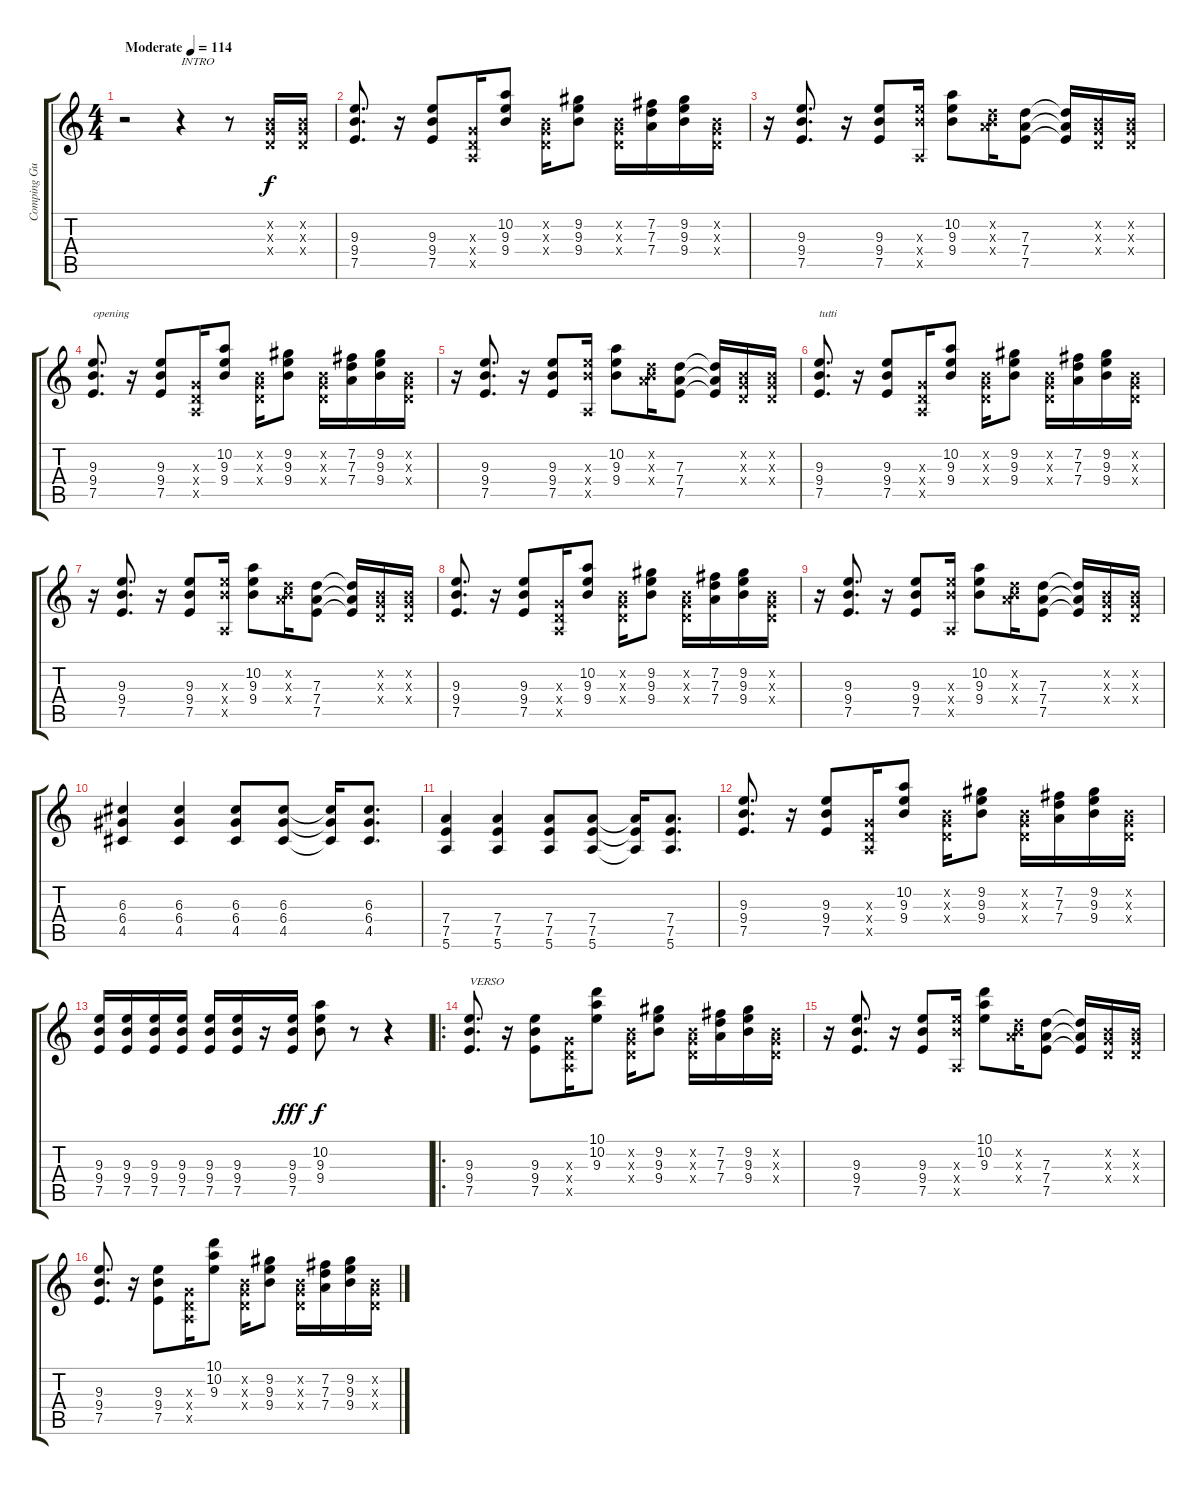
\track ("Comping Guitar 1" "Comping Gu") {instrument overdrivenguitar}
\staff {score tabs}
\tuning (E4 B3 G3 D3 A2 E2) {hide}
\ts (4 4)
\tempo (114 "Moderate")
\clef g2
\ks c
r.2{dy f instrument overdrivenguitar} r.4{txt "INTRO"} r.8 (0.2{x} 0.3{x} 0.4{x}).16 (0.2{x} 0.3{x} 0.4{x}).16 |
(9.3 9.4 7.5).8{d} r.16 (9.3 9.4 7.5).8 (0.3{x} 0.4{x} 0.5{x}).16 (10.2 9.3 9.4).8 (0.2{x} 0.3{x} 0.4{x}).16 (9.2 9.3 9.4).8 (0.2{x} 0.3{x} 0.4{x}).16 (7.2 7.3 7.4).16 (9.2 9.3 9.4).16 (0.2{x} 0.3{x} 0.4{x}).16 |
r.16 (9.3 9.4 7.5).8{d} r.16 (9.3 9.4 7.5).8 (9.3{x} 9.4{x} 0.5{x}).16 (10.2 9.3 9.4).8 (0.2{x} 7.3{x} 7.4{x}).16 (7.3 7.4 7.5).8 (7.3{t} 7.4{t} 7.5{t}).16 (0.2{x} 0.3{x} 0.4{x}).16 (0.2{x} 0.3{x} 0.4{x}).16 |
(9.3 9.4 7.5).8{d txt "opening"} r.16 (9.3 9.4 7.5).8 (0.3{x} 0.4{x} 0.5{x}).16 (10.2 9.3 9.4).8 (0.2{x} 0.3{x} 0.4{x}).16 (9.2 9.3 9.4).8 (0.2{x} 0.3{x} 0.4{x}).16 (7.2 7.3 7.4).16 (9.2 9.3 9.4).16 (0.2{x} 0.3{x} 0.4{x}).16 |
r.16 (9.3 9.4 7.5).8{d} r.16 (9.3 9.4 7.5).8 (9.3{x} 9.4{x} 0.5{x}).16 (10.2 9.3 9.4).8 (0.2{x} 7.3{x} 7.4{x}).16 (7.3 7.4 7.5).8 (7.3{t} 7.4{t} 7.5{t}).16 (0.2{x} 0.3{x} 0.4{x}).16 (0.2{x} 0.3{x} 0.4{x}).16 |
(9.3 9.4 7.5).8{d txt "tutti"} r.16 (9.3 9.4 7.5).8 (0.3{x} 0.4{x} 0.5{x}).16 (10.2 9.3 9.4).8 (0.2{x} 0.3{x} 0.4{x}).16 (9.2 9.3 9.4).8 (0.2{x} 0.3{x} 0.4{x}).16 (7.2 7.3 7.4).16 (9.2 9.3 9.4).16 (0.2{x} 0.3{x} 0.4{x}).16 |
r.16 (9.3 9.4 7.5).8{d} r.16 (9.3 9.4 7.5).8 (9.3{x} 9.4{x} 0.5{x}).16 (10.2 9.3 9.4).8 (0.2{x} 7.3{x} 7.4{x}).16 (7.3 7.4 7.5).8 (7.3{t} 7.4{t} 7.5{t}).16 (0.2{x} 0.3{x} 0.4{x}).16 (0.2{x} 0.3{x} 0.4{x}).16 |
(9.3 9.4 7.5).8{d} r.16 (9.3 9.4 7.5).8 (0.3{x} 0.4{x} 0.5{x}).16 (10.2 9.3 9.4).8 (0.2{x} 0.3{x} 0.4{x}).16 (9.2 9.3 9.4).8 (0.2{x} 0.3{x} 0.4{x}).16 (7.2 7.3 7.4).16 (9.2 9.3 9.4).16 (0.2{x} 0.3{x} 0.4{x}).16 |
r.16 (9.3 9.4 7.5).8{d} r.16 (9.3 9.4 7.5).8 (9.3{x} 9.4{x} 0.5{x}).16 (10.2 9.3 9.4).8 (0.2{x} 7.3{x} 7.4{x}).16 (7.3 7.4 7.5).8 (7.3{t} 7.4{t} 7.5{t}).16 (0.2{x} 0.3{x} 0.4{x}).16 (0.2{x} 0.3{x} 0.4{x}).16 |
(6.3 6.4 4.5).4 (6.3 6.4 4.5).4 (6.3 6.4 4.5).8 (6.3 6.4 4.5).8 (6.3{t} 6.4{t} 4.5{t}).16 (6.3 6.4 4.5).8{d} |
(7.4 7.5 5.6).4 (7.4 7.5 5.6).4 (7.4 7.5 5.6).8 (7.4 7.5 5.6).8 (7.4{t} 7.5{t} 5.6{t}).16 (7.4 7.5 5.6).8{d} |
(9.3 9.4 7.5).8{d} r.16 (9.3 9.4 7.5).8 (0.3{x} 0.4{x} 0.5{x}).16 (10.2 9.3 9.4).8 (0.2{x} 0.3{x} 0.4{x}).16 (9.2 9.3 9.4).8 (0.2{x} 0.3{x} 0.4{x}).16 (7.2 7.3 7.4).16 (9.2 9.3 9.4).16 (0.2{x} 0.3{x} 0.4{x}).16 |
(9.3 9.4 7.5).16 (9.3 9.4 7.5).16 (9.3 9.4 7.5).16 (9.3 9.4 7.5).16 (9.3 9.4 7.5).16 (9.3 9.4 7.5).16 r.16 (9.3 9.4 7.5).16{dy fff} (10.2 9.3 9.4).8{dy f} r.8 r.4 |
\ro
(9.3 9.4 7.5).8{d txt "VERSO"} r.16 (9.3 9.4 7.5).8 (0.3{x} 0.4{x} 0.5{x}).16 (10.1 10.2 9.3).8 (0.2{x} 0.3{x} 0.4{x}).16 (9.2 9.3 9.4).8 (0.2{x} 0.3{x} 0.4{x}).16 (7.2 7.3 7.4).16 (9.2 9.3 9.4).16 (0.2{x} 0.3{x} 0.4{x}).16 |
r.16 (9.3 9.4 7.5).8{d} r.16 (9.3 9.4 7.5).8 (9.3{x} 9.4{x} 0.5{x}).16 (10.1 10.2 9.3).8 (0.2{x} 7.3{x} 7.4{x}).16 (7.3 7.4 7.5).8 (7.3{t} 7.4{t} 7.5{t}).16 (0.2{x} 0.3{x} 0.4{x}).16 (0.2{x} 0.3{x} 0.4{x}).16 |
(9.3 9.4 7.5).8{d} r.16 (9.3 9.4 7.5).8 (0.3{x} 0.4{x} 0.5{x}).16 (10.1 10.2 9.3).8 (0.2{x} 0.3{x} 0.4{x}).16 (9.2 9.3 9.4).8 (0.2{x} 0.3{x} 0.4{x}).16 (7.2 7.3 7.4).16 (9.2 9.3 9.4).16 (0.2{x} 0.3{x} 0.4{x}).16
